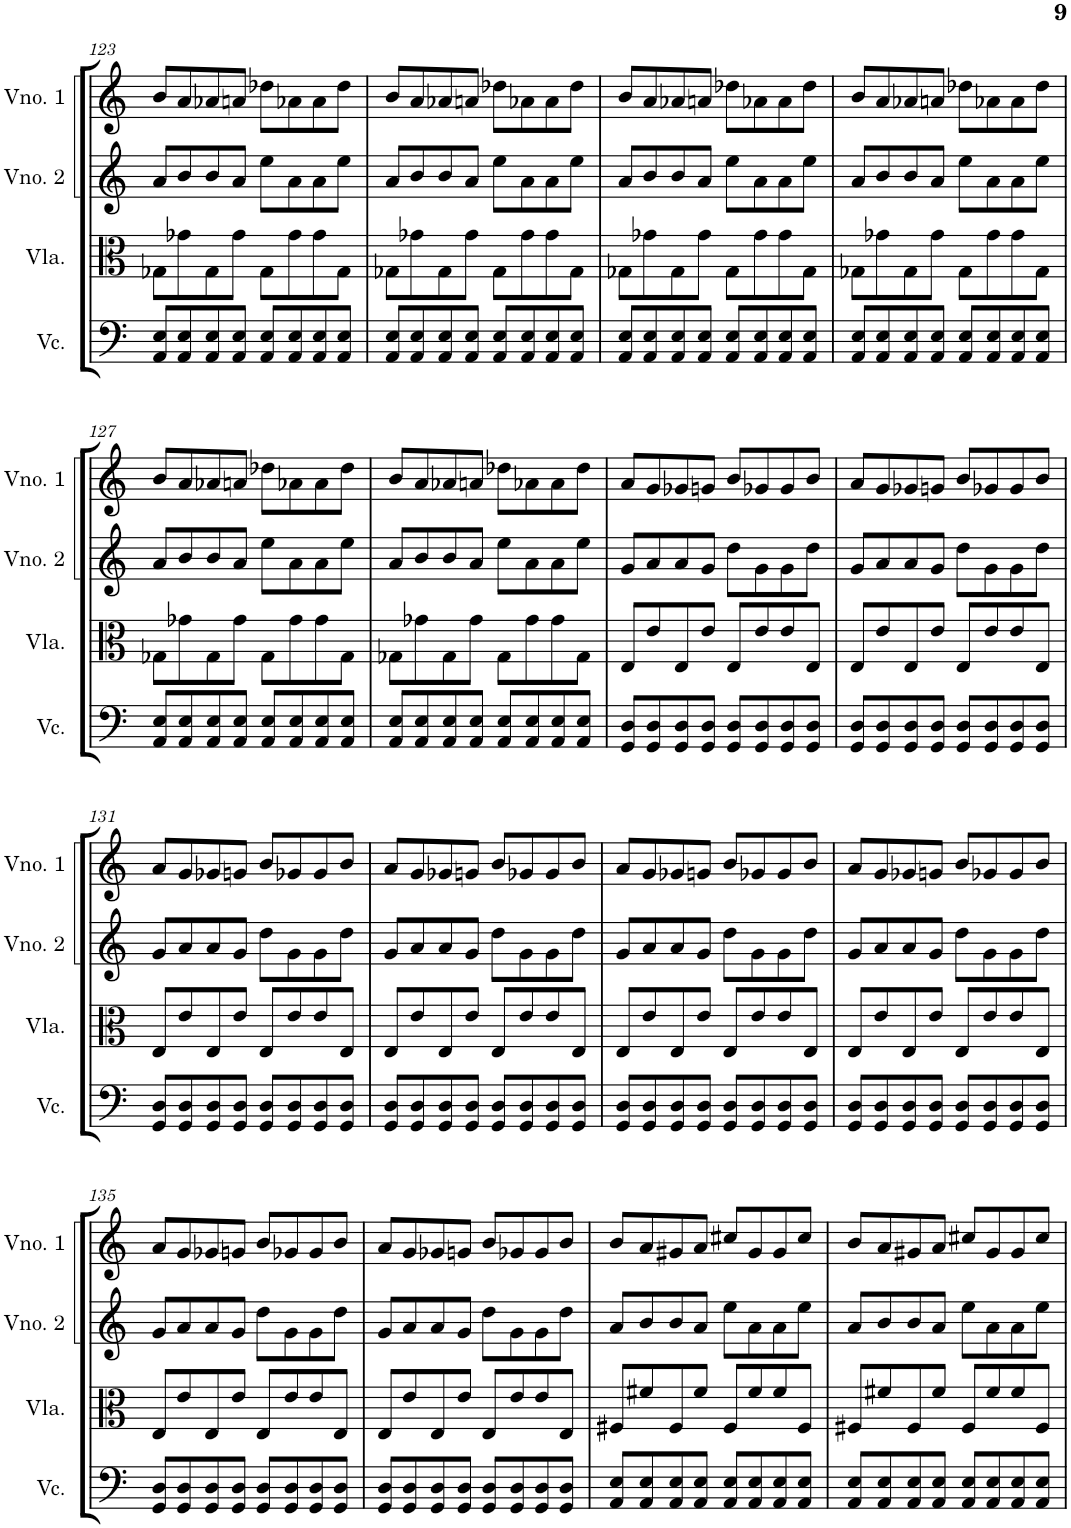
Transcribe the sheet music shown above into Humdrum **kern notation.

**kern	**kern	**kern	**kern
*part4	*part3	*part2	*part1
*staff4	*staff3	*staff2	*staff1
*I"Violoncelo	*I"Viola	*I"Violino 2	*I"Violino 1
*I'Vc.	*I'Vla.	*I'Vno. 2	*I'Vno. 1
!!LO:PB:g=z
*clefF4	*clefC3	*clefG2	*clefG2
*k[]	*k[]	*k[]	*k[]
*M4/4	*M4/4	*M4/4	*M4/4
=123	=123	=123	=123
8AA/ 8E/L	8G-X\L	8a/L	8b/L
8AA/ 8E/	8g-X\	8b/	8a/
8AA/ 8E/	8G-\	8b/	8a-X/
8AA/ 8E/J	8g-\J	8a/J	8an/J
8AA/ 8E/L	8G-\L	8ee\L	8dd-X\L
8AA/ 8E/	8g-\	8a\	8a-X\
8AA/ 8E/	8g-\	8a\	8a-\
8AA/ 8E/J	8G-\J	8ee\J	8dd-\J
=124	=124	=124	=124
8AA/ 8E/L	8G-X\L	8a/L	8b/L
8AA/ 8E/	8g-X\	8b/	8a/
8AA/ 8E/	8G-\	8b/	8a-X/
8AA/ 8E/J	8g-\J	8a/J	8an/J
8AA/ 8E/L	8G-\L	8ee\L	8dd-X\L
8AA/ 8E/	8g-\	8a\	8a-X\
8AA/ 8E/	8g-\	8a\	8a-\
8AA/ 8E/J	8G-\J	8ee\J	8dd-\J
=125	=125	=125	=125
8AA/ 8E/L	8G-X\L	8a/L	8b/L
8AA/ 8E/	8g-X\	8b/	8a/
8AA/ 8E/	8G-\	8b/	8a-X/
8AA/ 8E/J	8g-\J	8a/J	8an/J
8AA/ 8E/L	8G-\L	8ee\L	8dd-X\L
8AA/ 8E/	8g-\	8a\	8a-X\
8AA/ 8E/	8g-\	8a\	8a-\
8AA/ 8E/J	8G-\J	8ee\J	8dd-\J
=126	=126	=126	=126
8AA/ 8E/L	8G-X\L	8a/L	8b/L
8AA/ 8E/	8g-X\	8b/	8a/
8AA/ 8E/	8G-\	8b/	8a-X/
8AA/ 8E/J	8g-\J	8a/J	8an/J
8AA/ 8E/L	8G-\L	8ee\L	8dd-X\L
8AA/ 8E/	8g-\	8a\	8a-X\
8AA/ 8E/	8g-\	8a\	8a-\
8AA/ 8E/J	8G-\J	8ee\J	8dd-\J
!!LO:LB:g=z
=127	=127	=127	=127
8AA/ 8E/L	8G-X\L	8a/L	8b/L
8AA/ 8E/	8g-X\	8b/	8a/
8AA/ 8E/	8G-\	8b/	8a-X/
8AA/ 8E/J	8g-\J	8a/J	8an/J
8AA/ 8E/L	8G-\L	8ee\L	8dd-X\L
8AA/ 8E/	8g-\	8a\	8a-X\
8AA/ 8E/	8g-\	8a\	8a-\
8AA/ 8E/J	8G-\J	8ee\J	8dd-\J
=128	=128	=128	=128
8AA/ 8E/L	8G-X\L	8a/L	8b/L
8AA/ 8E/	8g-X\	8b/	8a/
8AA/ 8E/	8G-\	8b/	8a-X/
8AA/ 8E/J	8g-\J	8a/J	8an/J
8AA/ 8E/L	8G-\L	8ee\L	8dd-X\L
8AA/ 8E/	8g-\	8a\	8a-X\
8AA/ 8E/	8g-\	8a\	8a-\
8AA/ 8E/J	8G-\J	8ee\J	8dd-\J
=129	=129	=129	=129
8GG/ 8D/L	8E/L	8g/L	8a/L
8GG/ 8D/	8e/	8a/	8g/
8GG/ 8D/	8E/	8a/	8g-X/
8GG/ 8D/J	8e/J	8g/J	8gn/J
8GG/ 8D/L	8E/L	8dd\L	8b/L
8GG/ 8D/	8e/	8g\	8g-X/
8GG/ 8D/	8e/	8g\	8g-/
8GG/ 8D/J	8E/J	8dd\J	8b/J
=130	=130	=130	=130
8GG/ 8D/L	8E/L	8g/L	8a/L
8GG/ 8D/	8e/	8a/	8g/
8GG/ 8D/	8E/	8a/	8g-X/
8GG/ 8D/J	8e/J	8g/J	8gn/J
8GG/ 8D/L	8E/L	8dd\L	8b/L
8GG/ 8D/	8e/	8g\	8g-X/
8GG/ 8D/	8e/	8g\	8g-/
8GG/ 8D/J	8E/J	8dd\J	8b/J
!!LO:LB:g=z
=131	=131	=131	=131
8GG/ 8D/L	8E/L	8g/L	8a/L
8GG/ 8D/	8e/	8a/	8g/
8GG/ 8D/	8E/	8a/	8g-X/
8GG/ 8D/J	8e/J	8g/J	8gn/J
8GG/ 8D/L	8E/L	8dd\L	8b/L
8GG/ 8D/	8e/	8g\	8g-X/
8GG/ 8D/	8e/	8g\	8g-/
8GG/ 8D/J	8E/J	8dd\J	8b/J
=132	=132	=132	=132
8GG/ 8D/L	8E/L	8g/L	8a/L
8GG/ 8D/	8e/	8a/	8g/
8GG/ 8D/	8E/	8a/	8g-X/
8GG/ 8D/J	8e/J	8g/J	8gn/J
8GG/ 8D/L	8E/L	8dd\L	8b/L
8GG/ 8D/	8e/	8g\	8g-X/
8GG/ 8D/	8e/	8g\	8g-/
8GG/ 8D/J	8E/J	8dd\J	8b/J
=133	=133	=133	=133
8GG/ 8D/L	8E/L	8g/L	8a/L
8GG/ 8D/	8e/	8a/	8g/
8GG/ 8D/	8E/	8a/	8g-X/
8GG/ 8D/J	8e/J	8g/J	8gn/J
8GG/ 8D/L	8E/L	8dd\L	8b/L
8GG/ 8D/	8e/	8g\	8g-X/
8GG/ 8D/	8e/	8g\	8g-/
8GG/ 8D/J	8E/J	8dd\J	8b/J
=134	=134	=134	=134
8GG/ 8D/L	8E/L	8g/L	8a/L
8GG/ 8D/	8e/	8a/	8g/
8GG/ 8D/	8E/	8a/	8g-X/
8GG/ 8D/J	8e/J	8g/J	8gn/J
8GG/ 8D/L	8E/L	8dd\L	8b/L
8GG/ 8D/	8e/	8g\	8g-X/
8GG/ 8D/	8e/	8g\	8g-/
8GG/ 8D/J	8E/J	8dd\J	8b/J
!!LO:LB:g=z
=135	=135	=135	=135
8GG/ 8D/L	8E/L	8g/L	8a/L
8GG/ 8D/	8e/	8a/	8g/
8GG/ 8D/	8E/	8a/	8g-X/
8GG/ 8D/J	8e/J	8g/J	8gn/J
8GG/ 8D/L	8E/L	8dd\L	8b/L
8GG/ 8D/	8e/	8g\	8g-X/
8GG/ 8D/	8e/	8g\	8g-/
8GG/ 8D/J	8E/J	8dd\J	8b/J
=136	=136	=136	=136
8GG/ 8D/L	8E/L	8g/L	8a/L
8GG/ 8D/	8e/	8a/	8g/
8GG/ 8D/	8E/	8a/	8g-X/
8GG/ 8D/J	8e/J	8g/J	8gn/J
8GG/ 8D/L	8E/L	8dd\L	8b/L
8GG/ 8D/	8e/	8g\	8g-X/
8GG/ 8D/	8e/	8g\	8g-/
8GG/ 8D/J	8E/J	8dd\J	8b/J
=137	=137	=137	=137
8AA/ 8E/L	8F#X/L	8a/L	8b/L
8AA/ 8E/	8f#X/	8b/	8a/
8AA/ 8E/	8F#/	8b/	8g#X/
8AA/ 8E/J	8f#/J	8a/J	8a/J
8AA/ 8E/L	8F#/L	8ee\L	8cc#X/L
8AA/ 8E/	8f#/	8a\	8g#/
8AA/ 8E/	8f#/	8a\	8g#/
8AA/ 8E/J	8F#/J	8ee\J	8cc#/J
=138	=138	=138	=138
8AA/ 8E/L	8F#X/L	8a/L	8b/L
8AA/ 8E/	8f#X/	8b/	8a/
8AA/ 8E/	8F#/	8b/	8g#X/
8AA/ 8E/J	8f#/J	8a/J	8a/J
8AA/ 8E/L	8F#/L	8ee\L	8cc#X/L
8AA/ 8E/	8f#/	8a\	8g#/
8AA/ 8E/	8f#/	8a\	8g#/
8AA/ 8E/J	8F#/J	8ee\J	8cc#/J
=	=	=	=
*-	*-	*-	*-
